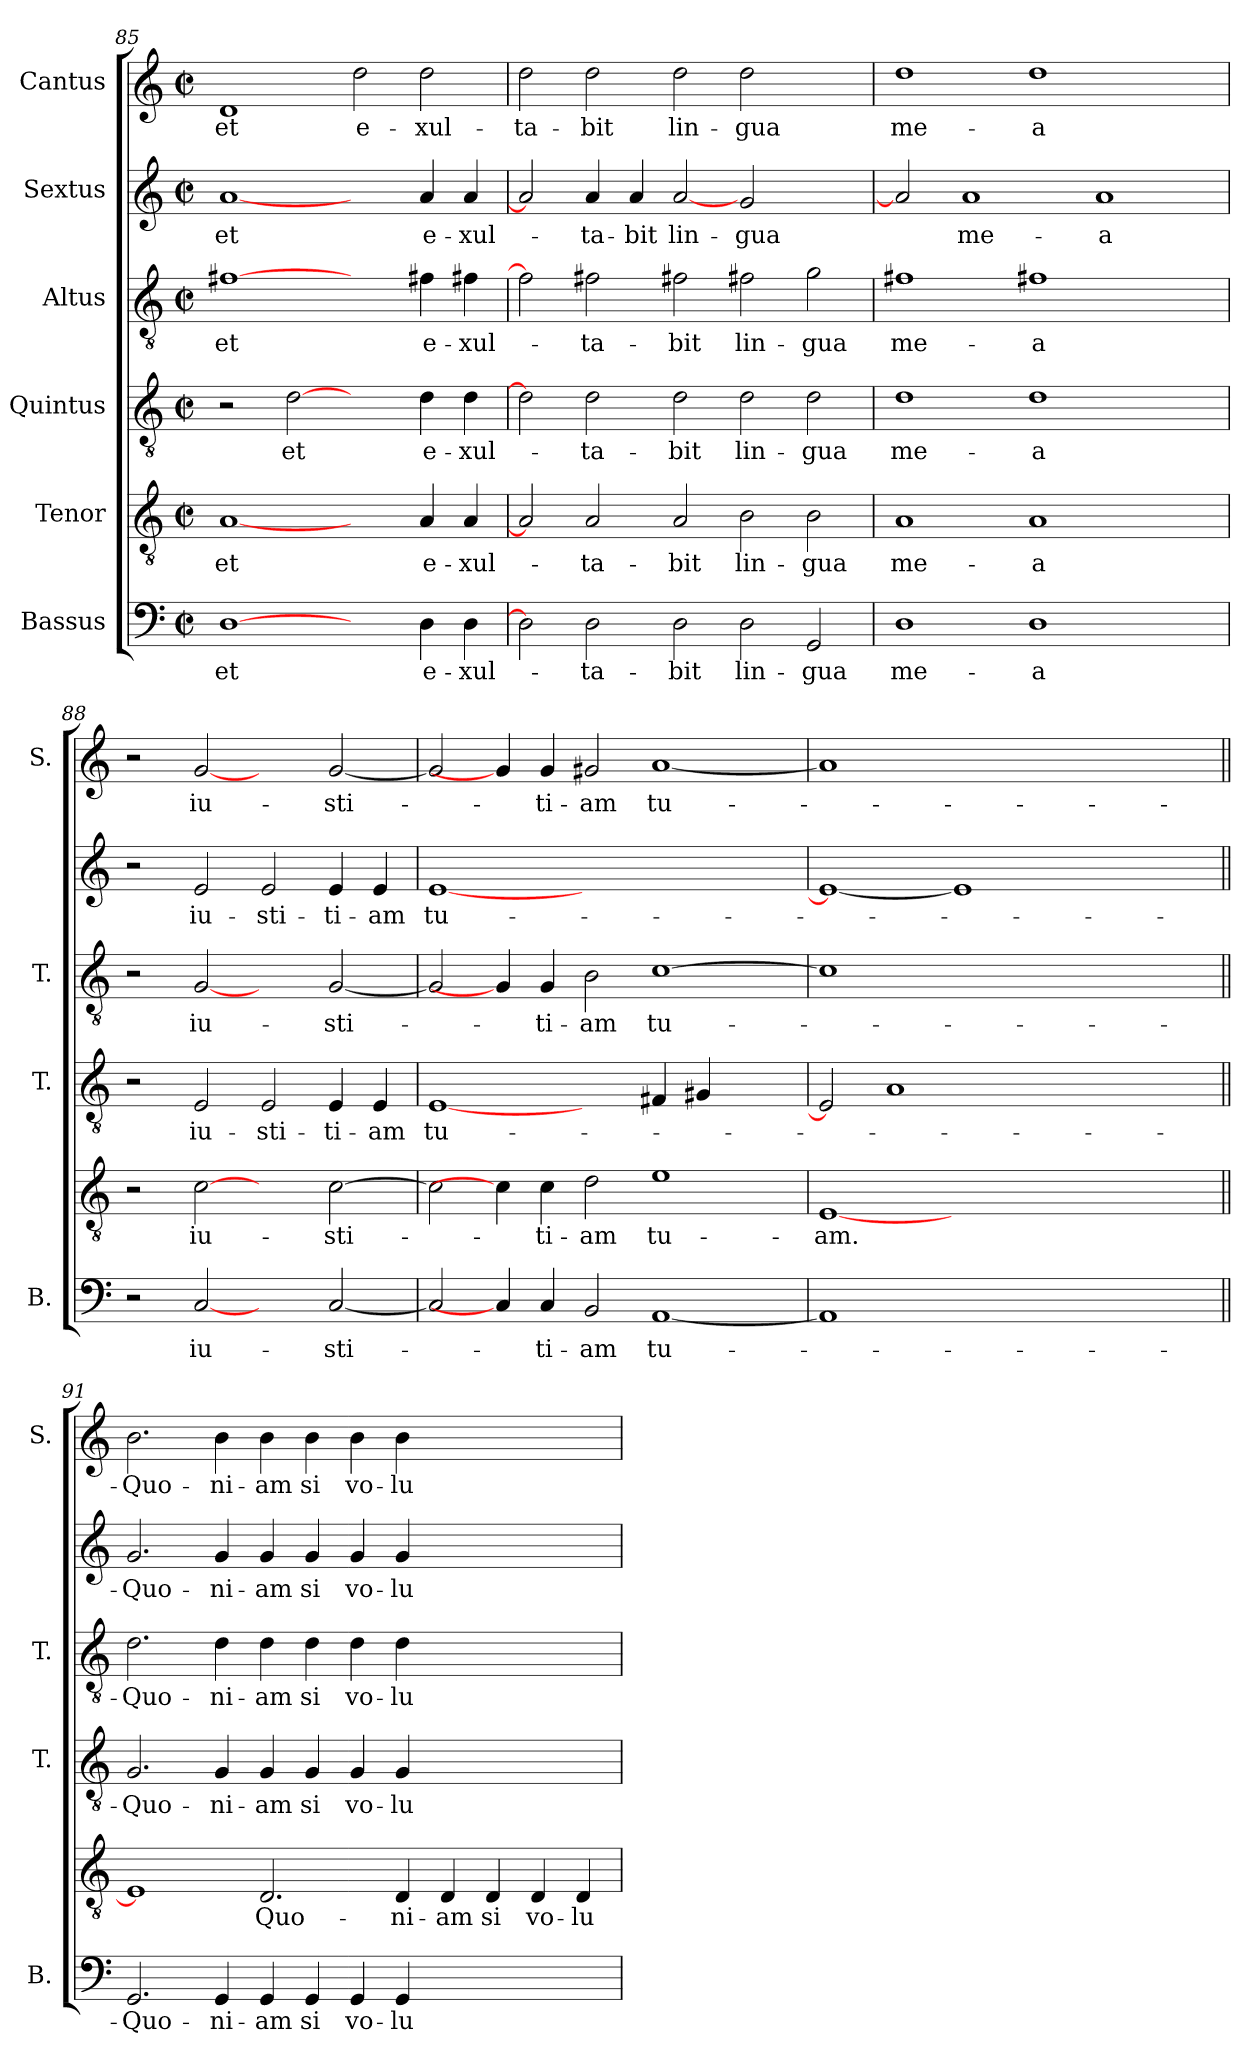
**kern	**text	**kern	**text	**kern	**text	**kern	**text	**kern	**text	**kern	**text
*part6	*part6	*part5	*part5	*part4	*part4	*part3	*part3	*part2	*part2	*part1	*part1
*staff6	*staff6	*staff5	*staff5	*staff4	*staff4	*staff3	*staff3	*staff2	*staff2	*staff1	*staff1
*I"Bassus	*	*I"Tenor	*	*I"Quintus	*	*I"Altus	*	*I"Sextus	*	*I"Cantus	*
*I'B.	*	*	*	*I'T.	*	*I'T.	*	*	*	*I'S.	*
!!LO:PB:g=z
*clefF4	*	*clefGv2	*	*clefGv2	*	*clefGv2	*	*clefG2	*	*clefG2	*
*k[]	*	*k[]	*	*k[]	*	*k[]	*	*k[]	*	*k[]	*
*C:	*	*C:	*	*C:	*	*C:	*	*C:	*	*C:	*
*M2/2	*	*M2/2	*	*M2/2	*	*M2/2	*	*M2/2	*	*M2/2	*
*met(c|)	*	*met(c|)	*	*met(c|)	*	*met(c|)	*	*met(c|)	*	*met(c|)	*
=85	=85	=85	=85	=85	=85	=85	=85	=85	=85	=85	=85
[1D\	et	[1A/	et	2r	.	[1f#X\	et	[1a/	et	1d/	et
.	.	.	.	[2d\	et	.	.	.	.	.	.
2ryy	.	2ryy	.	2ryy	.	2ryy	.	2ryy	.	2dd\	e-
4D\	e-	4A/	e-	4d\	e-	4f#X\	e-	4a/	e-	2dd\	-xul-
4D\	-xul-	4A/	-xul-	4d\	-xul-	4f#X\	-xul-	4a/	-xul-	.	.
=86	=86	=86	=86	=86	=86	=86	=86	=86	=86	=86	=86
2D\]	.	2A/]	.	2d\]	.	2f#\]	.	2a/]	.	2dd\	-ta-
2D\	-ta-	2A/	-ta-	2d\	-ta-	2f#X\	-ta-	4a/	-ta-	2dd\	-bit
.	.	.	.	.	.	.	.	4a/	-bit	.	.
2D\	-bit	2A/	-bit	2d\	-bit	2f#X\	-bit	[2a/	lin-	2dd\	lin-
2D\	lin-	2B\	lin-	2d\	lin-	2f#X\	lin-	2g/	-gua	2dd\	-gua
2GG/	-gua	2B\	-gua	2d\	-gua	2g\	-gua	2ryy	.	2ryy	.
=87	=87	=87	=87	=87	=87	=87	=87	=87	=87	=87	=87
1D\	me-	1A/	me-	1d\	me-	1f#X\	me-	2a/]	.	1dd\	me-
.	.	.	.	.	.	.	.	1a/	me-	.	.
1D\	-a	1A/	-a	1d\	-a	1f#X\	-a	.	.	1dd\	-a
.	.	.	.	.	.	.	.	1a/	-a	.	.
2ryy	.	2ryy	.	2ryy	.	2ryy	.	.	.	2ryy	.
=88	=88	=88	=88	=88	=88	=88	=88	=88	=88	=88	=88
2r	.	2r	.	2r	.	2r	.	2r	.	2r	.
[2C/	iu-	[2c\	iu-	2E/	iu-	[2G/	iu-	2e/	iu-	[2g/	iu-
2ryy	.	2ryy	.	2E/	-sti-	2ryy	.	2e/	-sti-	2ryy	.
[2C/	-sti-	[2c\	-sti-	4E/	-ti-	[2G/	-sti-	4e/	-ti-	[2g/	-sti-
.	.	.	.	4E/	-am	.	.	4e/	-am	.	.
=89	=89	=89	=89	=89	=89	=89	=89	=89	=89	=89	=89
2C/]	.	2c\]	.	[1E/	tu-	2G/]	.	[1e/	tu-	2g/]	.
4C/]	.	4c\]	.	.	.	4G/]	.	.	.	4g/]	.
4C/	-ti-	4c\	-ti-	.	.	4G/	-ti-	.	.	4g/	-ti-
2BB/	-am	2d\	-am	2ryy	.	2B\	-am	1.ryy	.	2g#X/	-am
[1AA/	tu-	1e\	tu-	4F#X/	.	[1c\	tu-	.	.	[1a/	tu-
.	.	.	.	4G#X/	.	.	.	.	.	.	.
.	.	.	.	2ryy	.	.	.	.	.	.	.
=90	=90	=90	=90	=90	=90	=90	=90	=90	=90	=90	=90
1AA/]	.	[1E/	-am.	2E/]	.	1c\]	.	1e/_	.	1a/]	.
.	.	.	.	1A/	.	.	.	.	.	.	.
1EE/yy	-am.	0ryy	.	.	.	1B\yy	-am.	1e/]	.	1b\yy	-am.
.	.	.	.	1G#X/yy	-am.	.	.	.	.	.	.
1ryy	.	.	.	.	.	1ryy	.	1e/yy	-am.	1ryy	.
.	.	.	.	2ryy	.	.	.	.	.	.	.
!!LO:LB:g=z
=91||	=91||	=91||	=91||	=91||	=91||	=91||	=91||	=91||	=91||	=91||	=91||
2.GG/	Quo-	1E/]	.	2.G/	Quo-	2.d\	Quo-	2.g/	Quo-	2.b\	Quo-
4GG/	-ni-	.	.	4G/	-ni-	4d\	-ni-	4g/	-ni-	4b\	-ni-
4GG/	-am	2.D/	Quo-	4G/	-am	4d\	-am	4g/	-am	4b\	-am
4GG/	si	.	.	4G/	si	4d\	si	4g/	si	4b\	si
4GG/	vo-	.	.	4G/	vo-	4d\	vo-	4g/	vo-	4b\	vo-
4GG/	-lu-	4D/	-ni-	4G/	-lu-	4d\	-lu-	4g/	-lu-	4b\	-lu-
1ryy	.	4D/	-am	1ryy	.	1ryy	.	1ryy	.	1ryy	.
.	.	4D/	si	.	.	.	.	.	.	.	.
.	.	4D/	vo-	.	.	.	.	.	.	.	.
.	.	4D/	-lu-	.	.	.	.	.	.	.	.
=	=	=	=	=	=	=	=	=	=	=	=
*-	*-	*-	*-	*-	*-	*-	*-	*-	*-	*-	*-
